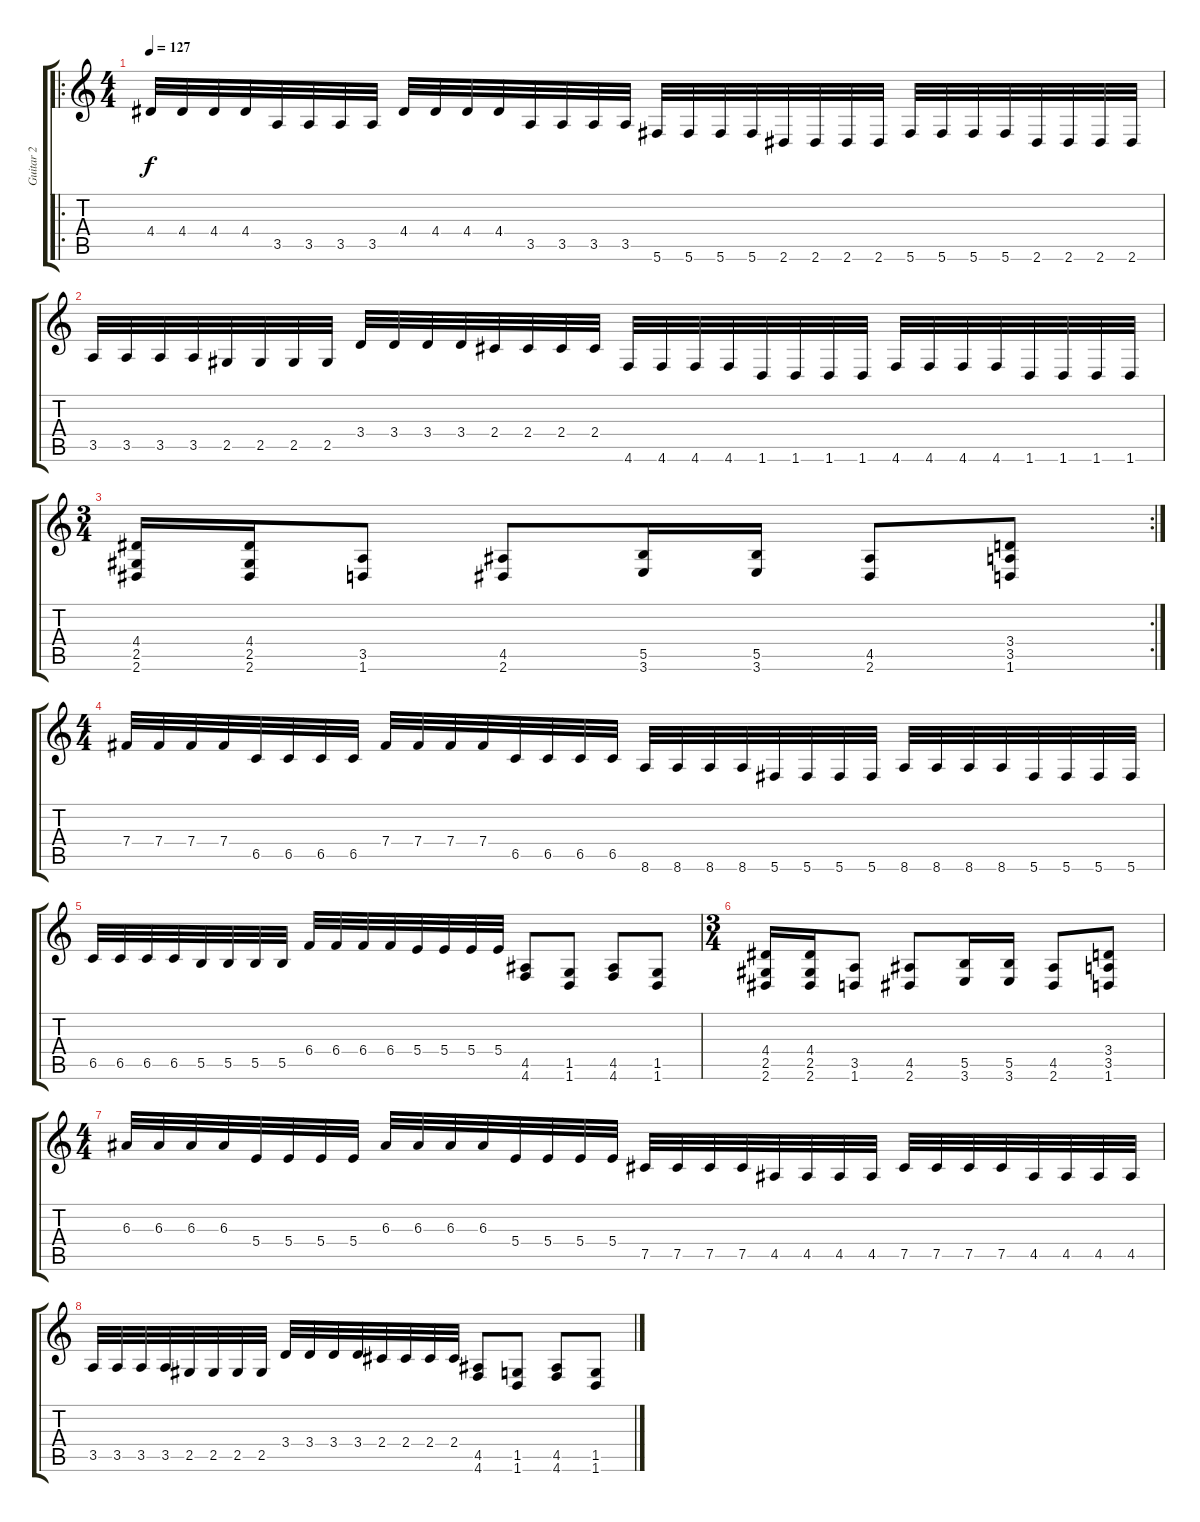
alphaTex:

\track ("Guitar 2" "Guitar 2") {instrument distortionguitar}
\staff {score tabs}
\tuning (Db4 Ab3 E3 B2 Gb2 Db2) {hide}
\ro
\ts (4 4)
\tempo 127
\clef g2
\ks c
4.4.32{dy f instrument distortionguitar} 4.4.32 4.4.32 4.4.32 3.5.32 3.5.32 3.5.32 3.5.32 4.4.32 4.4.32 4.4.32 4.4.32 3.5.32 3.5.32 3.5.32 3.5.32 5.6.32 5.6.32 5.6.32 5.6.32 2.6.32 2.6.32 2.6.32 2.6.32 5.6.32 5.6.32 5.6.32 5.6.32 2.6.32 2.6.32 2.6.32 2.6.32 |
3.5.32 3.5.32 3.5.32 3.5.32 2.5.32 2.5.32 2.5.32 2.5.32 3.4.32 3.4.32 3.4.32 3.4.32 2.4.32 2.4.32 2.4.32 2.4.32 4.6.32 4.6.32 4.6.32 4.6.32 1.6.32 1.6.32 1.6.32 1.6.32 4.6.32 4.6.32 4.6.32 4.6.32 1.6.32 1.6.32 1.6.32 1.6.32 |
\rc 2
\ts (3 4)
(4.4 2.5 2.6).16 (4.4 2.5 2.6).16 (3.5 1.6).8 (4.5 2.6).8 (5.5 3.6).16 (5.5 3.6).16 (4.5 2.6).8 (3.4 3.5 1.6).8 |
\ts (4 4)
7.4.32 7.4.32 7.4.32 7.4.32 6.5.32 6.5.32 6.5.32 6.5.32 7.4.32 7.4.32 7.4.32 7.4.32 6.5.32 6.5.32 6.5.32 6.5.32 8.6.32 8.6.32 8.6.32 8.6.32 5.6.32 5.6.32 5.6.32 5.6.32 8.6.32 8.6.32 8.6.32 8.6.32 5.6.32 5.6.32 5.6.32 5.6.32 |
6.5.32 6.5.32 6.5.32 6.5.32 5.5.32 5.5.32 5.5.32 5.5.32 6.4.32 6.4.32 6.4.32 6.4.32 5.4.32 5.4.32 5.4.32 5.4.32 (4.5 4.6).8 (1.5 1.6).8 (4.5 4.6).8 (1.5 1.6).8 |
\ts (3 4)
(4.4 2.5 2.6).16 (4.4 2.5 2.6).16 (3.5 1.6).8 (4.5 2.6).8 (5.5 3.6).16 (5.5 3.6).16 (4.5 2.6).8 (3.4 3.5 1.6).8 |
\ts (4 4)
6.3.32 6.3.32 6.3.32 6.3.32 5.4.32 5.4.32 5.4.32 5.4.32 6.3.32 6.3.32 6.3.32 6.3.32 5.4.32 5.4.32 5.4.32 5.4.32 7.5.32 7.5.32 7.5.32 7.5.32 4.5.32 4.5.32 4.5.32 4.5.32 7.5.32 7.5.32 7.5.32 7.5.32 4.5.32 4.5.32 4.5.32 4.5.32 |
3.5.32 3.5.32 3.5.32 3.5.32 2.5.32 2.5.32 2.5.32 2.5.32 3.4.32 3.4.32 3.4.32 3.4.32 2.4.32 2.4.32 2.4.32 2.4.32 (4.5 4.6).8 (1.5 1.6).8 (4.5 4.6).8 (1.5 1.6).8
